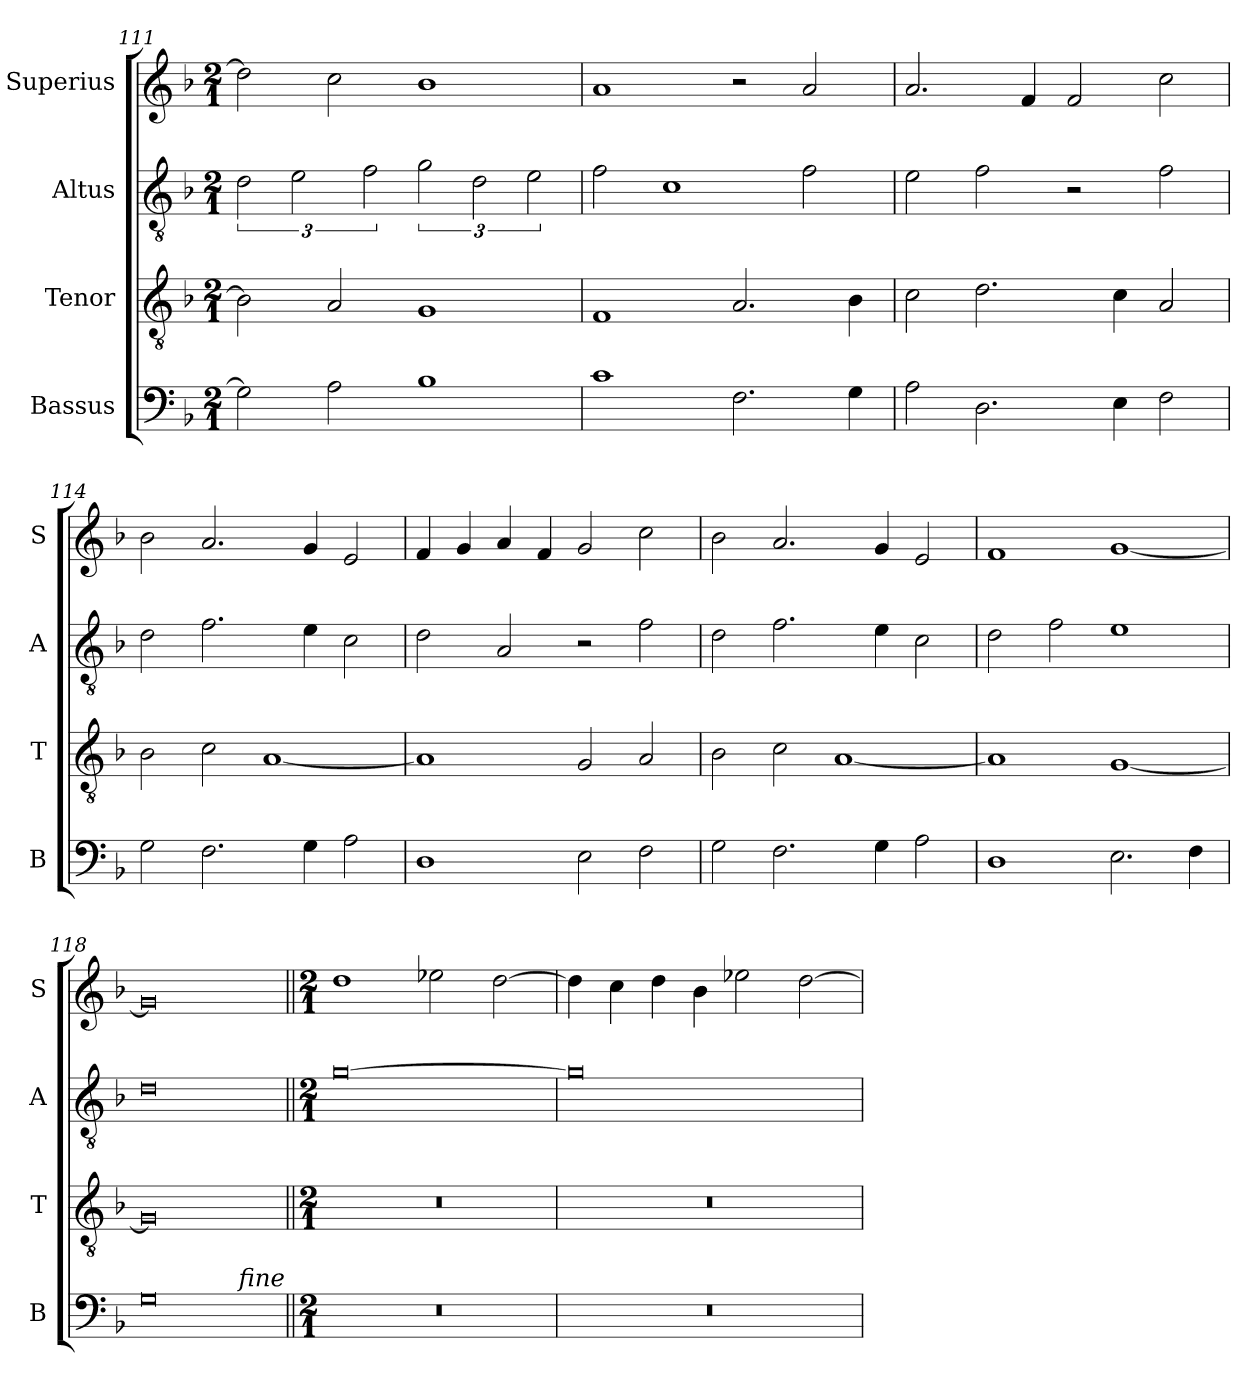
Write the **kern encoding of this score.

**kern	**kern	**kern	**kern
*part4	*part3	*part2	*part1
*staff4	*staff3	*staff2	*staff1
*I"Bassus	*I"Tenor	*I"Altus	*I"Superius
*I'B	*I'T	*I'A	*I'S
*clefF4	*clefGv2	*clefGv2	*clefG2
*k[b-]	*k[b-]	*k[b-]	*k[b-]
*M2/1	*M2/1	*M2/1	*M2/1
=111	=111	=111	=111
2G\]	2B-\]	3d\	2dd\]
.	.	3e\	.
2A\	2A/	.	2cc\
.	.	3f\	.
1B-	1G	3g\	1b-
.	.	3d\	.
.	.	3e\	.
=112	=112	=112	=112
1c	1F	2f\	1a
.	.	1c	.
2.F\	2.A/	.	2r
.	.	2f\	2a/
4G\	4B-\	.	.
=113	=113	=113	=113
2A\	2c\	2e\	2.a/
2.D\	2.d\	2f\	.
.	.	.	4f/
.	.	2r	2f/
4E\	4c\	.	.
2F\	2A/	2f\	2cc\
=114	=114	=114	=114
2G\	2B-\	2d\	2b-\
2.F\	2c\	2.f\	2.a/
.	[1A	.	.
4G\	.	4e\	4g/
2A\	.	2c\	2e/
=115	=115	=115	=115
1D	1A]	2d\	4f/
.	.	.	4g/
.	.	2A/	4a/
.	.	.	4f/
2E\	2G/	2r	2g/
2F\	2A/	2f\	2cc\
=116	=116	=116	=116
2G\	2B-\	2d\	2b-\
2.F\	2c\	2.f\	2.a/
.	[1A	.	.
4G\	.	4e\	4g/
2A\	.	2c\	2e/
=117	=117	=117	=117
1D	1A]	2d\	1f
.	.	2f\	.
2.E\	[1G	1e	[1g
4F\	.	.	.
=118	=118	=118	=118
0G	0G]	0d	0g]
!LO:TX:a:i:rj:t=fine	!	!	!
!!LO:LB:g=z
=119||	=119||	=119||	=119||
*M2/1	*M2/1	*M2/1	*M2/1
0r	0r	[0g	1dd
.	.	.	2ee-X\
.	.	.	[2dd\
=120	=120	=120	=120
0r	0r	0g]	4dd\]
.	.	.	4cc\
.	.	.	4dd\
.	.	.	4b-\
.	.	.	2ee-X\
.	.	.	[2dd\
=	=	=	=
*-	*-	*-	*-
